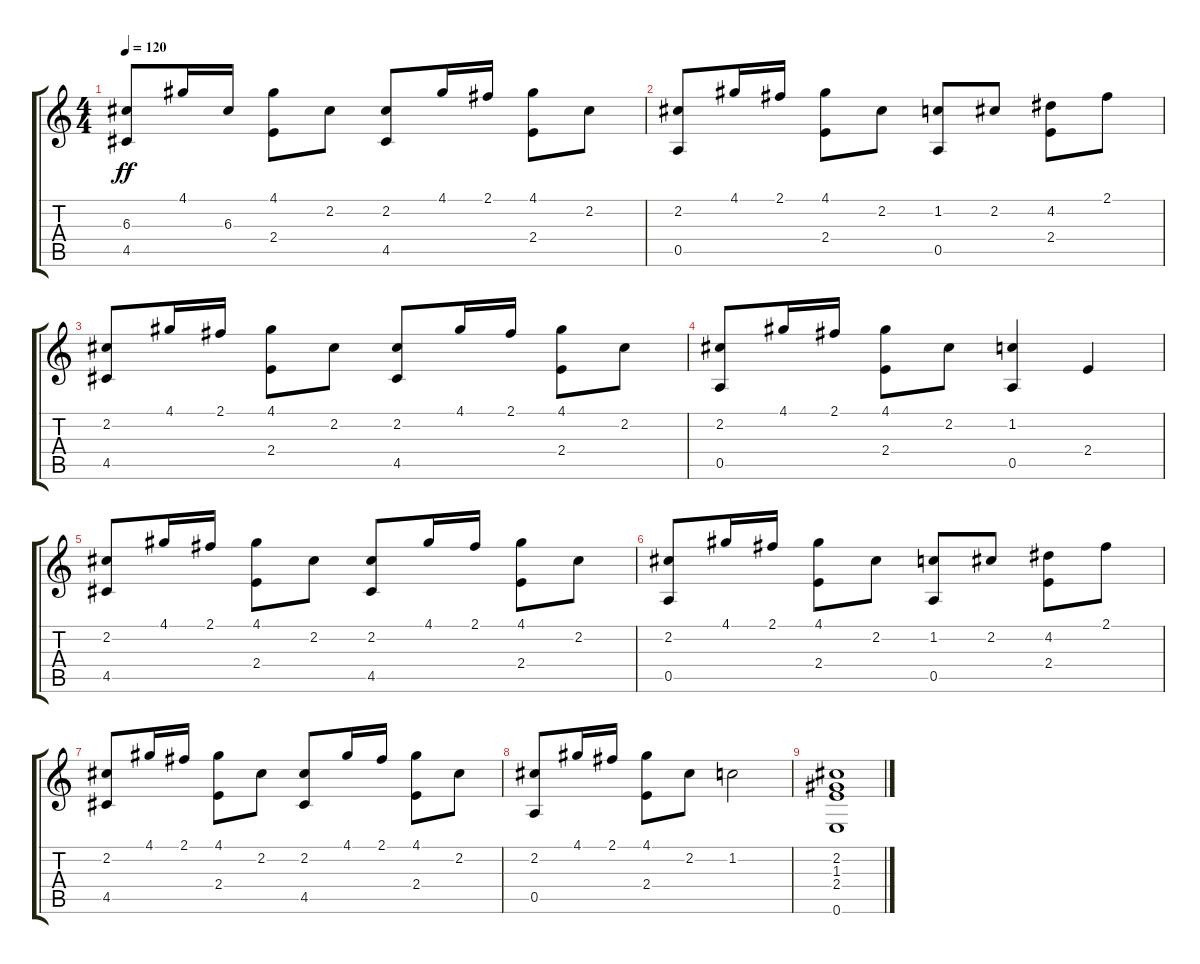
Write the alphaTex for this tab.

\track "" {instrument acousticguitarnylon}
\staff {score tabs}
\tuning (E4 B3 G3 D3 A2 E2) {hide}
\ts (4 4)
\tempo 120
\clef g2
\ks c
(6.3 4.5).8{dy ff} 4.1.16 6.3.16 (4.1 2.4).8 2.2.8 (2.2 4.5).8 4.1.16 2.1.16 (4.1 2.4).8 2.2.8 |
(2.2 0.5).8 4.1.16 2.1.16 (4.1 2.4).8 2.2.8 (1.2 0.5).8 2.2.8 (4.2 2.4).8 2.1.8 |
(2.2 4.5).8 4.1.16 2.1.16 (4.1 2.4).8 2.2.8 (2.2 4.5).8 4.1.16 2.1.16 (4.1 2.4).8 2.2.8 |
(2.2 0.5).8 4.1.16 2.1.16 (4.1 2.4).8 2.2.8 (1.2 0.5).4 2.4.4 |
(2.2 4.5).8 4.1.16 2.1.16 (4.1 2.4).8 2.2.8 (2.2 4.5).8 4.1.16 2.1.16 (4.1 2.4).8 2.2.8 |
(2.2 0.5).8 4.1.16 2.1.16 (4.1 2.4).8 2.2.8 (1.2 0.5).8 2.2.8 (4.2 2.4).8 2.1.8 |
(2.2 4.5).8 4.1.16 2.1.16 (4.1 2.4).8 2.2.8 (2.2 4.5).8 4.1.16 2.1.16 (4.1 2.4).8 2.2.8 |
(2.2 0.5).8 4.1.16 2.1.16 (4.1 2.4).8 2.2.8 1.2.2 |
(2.2 1.3 2.4 0.6).1
